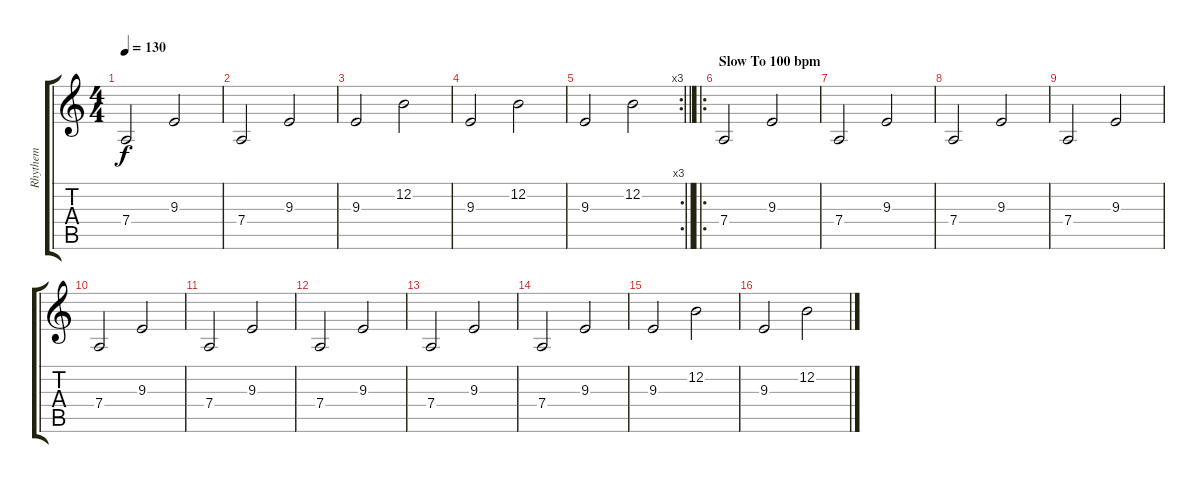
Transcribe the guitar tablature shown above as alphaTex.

\track ("Rhythem" "Rhythem") {instrument musicbox}
\staff {score tabs}
\tuning (E4 B3 G3 D3 A2 E2) {hide}
\ts (4 4)
\tempo 130
\clef g2
\ks c
7.4.2{dy f} 9.3.2 |
7.4.2 9.3.2 |
9.3.2 12.2.2 |
9.3.2 12.2.2 |
\rc 3
\barLineRight lightlight
9.3.2 12.2.2 |
\ro
\section ("" "Slow To 100 bpm")
7.4.2 9.3.2 |
7.4.2 9.3.2 |
7.4.2 9.3.2 |
7.4.2 9.3.2 |
7.4.2 9.3.2 |
7.4.2 9.3.2 |
7.4.2 9.3.2 |
7.4.2 9.3.2 |
7.4.2 9.3.2 |
9.3.2 12.2.2 |
9.3.2 12.2.2
